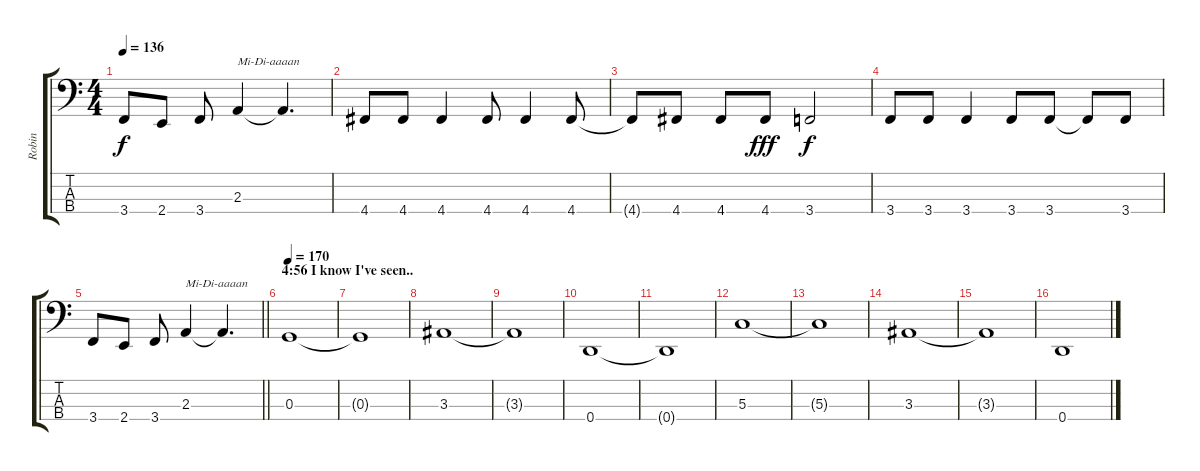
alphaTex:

\track ("Robin" "Robin") {instrument electricbasspick}
\staff {score tabs}
\tuning (F2 C2 G1 D1) {hide}
\ts (4 4)
\tempo 136
\clef f4
\ks c
3.4.8{dy f} 2.4.8 3.4.8 2.3.4{txt "Mi-Di-aaaan"} 2.3{t}.4{d} |
4.4.8 4.4.8 4.4.4 4.4.8 4.4.4 4.4.8 |
4.4{t}.8 4.4.8 4.4.8 4.4.8{dy fff} 3.4.2{dy f} |
3.4.8 3.4.8 3.4.4 3.4.8 3.4.8 3.4{t}.8 3.4.8 |
\barLineRight lightlight
3.4.8 2.4.8 3.4.8 2.3.4{txt "Mi-Di-aaaan"} 2.3{t}.4{d} |
\section ("" "4:56 I know I've seen..")
\tempo 170
0.3.1 |
0.3{t}.1 |
3.3.1 |
3.3{t}.1 |
0.4.1 |
0.4{t}.1 |
5.3.1 |
5.3{t}.1 |
3.3.1 |
3.3{t}.1 |
0.4.1
